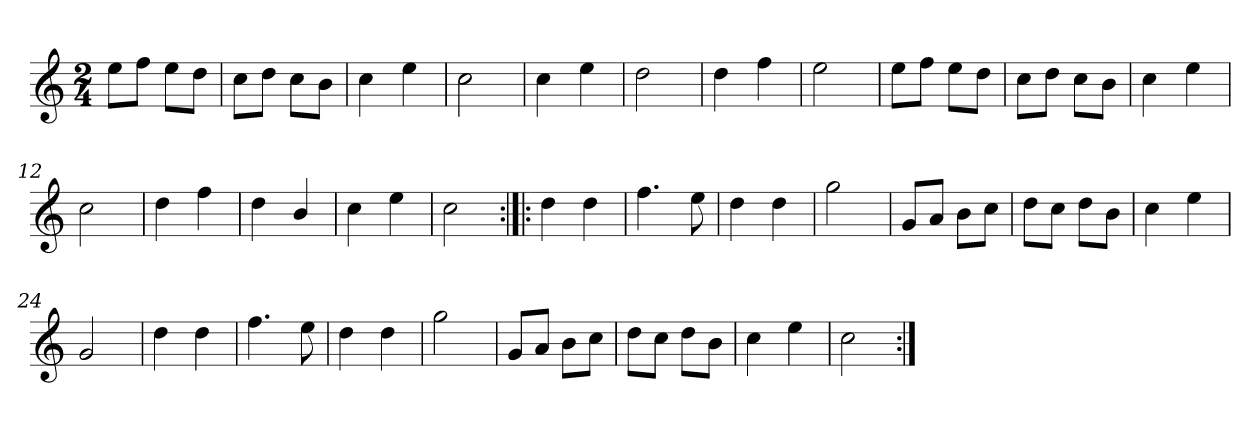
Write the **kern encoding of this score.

**kern
*part1
*staff1
*clefG2
*k[]
*M2/4
=1
8ee\L
8ff\J
8ee\L
8dd\J
=2
8cc\L
8dd\J
8cc\L
8b\J
=3
4cc\
4ee\
=4
2cc\
=5
4cc\
4ee\
=6
2dd\
=7
4dd\
4ff\
=8
2ee\
!!LO:LB:g=z
=9
8ee\L
8ff\J
8ee\L
8dd\J
=10
8cc\L
8dd\J
8cc\L
8b\J
=11
4cc\
4ee\
=12
2cc\
=13
4dd\
4ff\
=14
4dd\
4b/
=15
4cc\
4ee\
=16
2cc\
!!LO:LB:g=z
=17:|!|:
4dd\
4dd\
=18
4.ff\
8ee\
=19
4dd\
4dd\
=20
2gg\
=21
8g/L
8a/J
8b\L
8cc\J
=22
8dd\L
8cc\J
8dd\L
8b\J
=23
4cc\
4ee\
=24
2g/
!!LO:LB:g=z
=25
4dd\
4dd\
=26
4.ff\
8ee\
=27
4dd\
4dd\
=28
2gg\
=29
8g/L
8a/J
8b\L
8cc\J
=30
8dd\L
8cc\J
8dd\L
8b\J
=31
4cc\
4ee\
=32
2cc\
=:|!
*-
